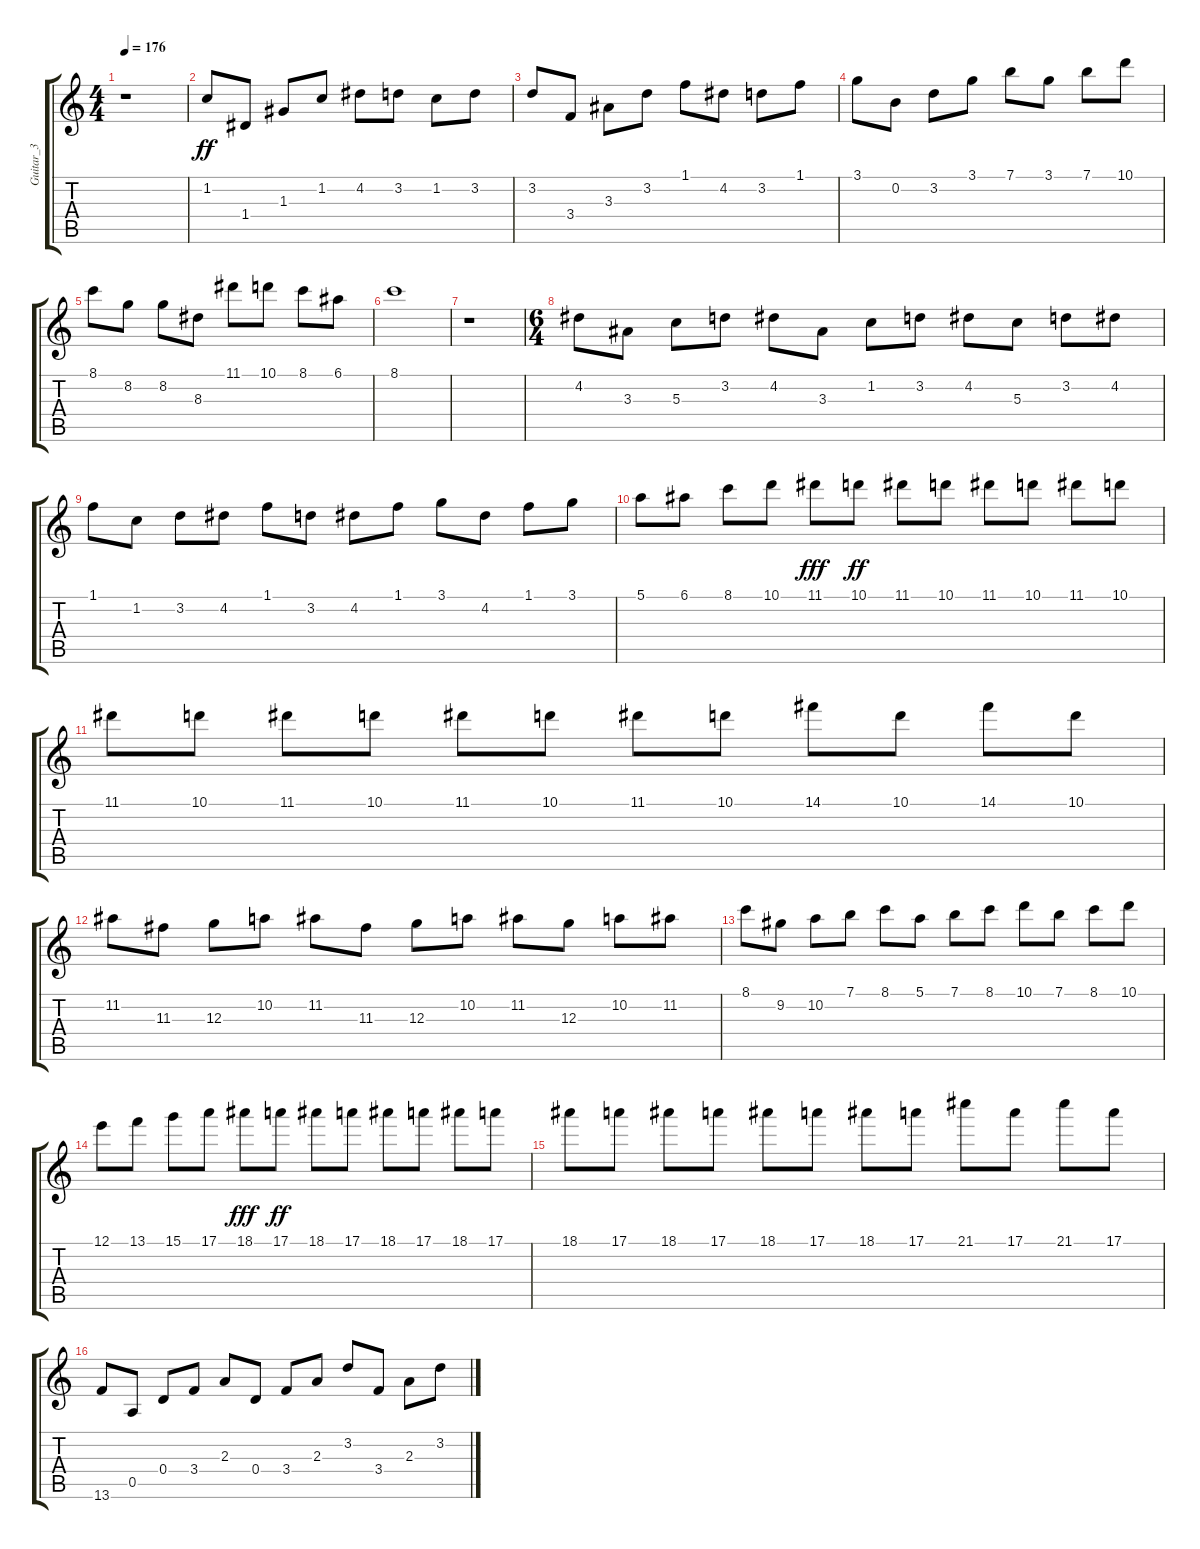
\track ("Guitar_3" "Guitar_3") {instrument distortionguitar}
\staff {score tabs}
\tuning (E4 B3 G3 D3 A2 E2) {hide}
\ts (4 4)
\tempo 176
\clef g2
\ks c
r.1{dy ff} |
1.2.8 1.4.8 1.3.8 1.2.8 4.2.8 3.2.8 1.2.8 3.2.8 |
3.2.8 3.4.8 3.3.8 3.2.8 1.1.8 4.2.8 3.2.8 1.1.8 |
3.1.8 0.2.8 3.2.8 3.1.8 7.1.8 3.1.8 7.1.8 10.1.8 |
8.1.8 8.2.8 8.2.8 8.3.8 11.1.8 10.1.8 8.1.8 6.1.8 |
8.1.1 |
r.1 |
\ts (6 4)
4.2.8{balance 10} 3.3.8 5.3.8 3.2.8 4.2.8 3.3.8 1.2.8{balance 10} 3.2.8 4.2.8 5.3.8 3.2.8 4.2.8 |
1.1.8{balance 10} 1.2.8 3.2.8 4.2.8 1.1.8 3.2.8 4.2.8{balance 11} 1.1.8 3.1.8 4.2.8 1.1.8 3.1.8 |
5.1.8{balance 11} 6.1.8 8.1.8 10.1.8 11.1.8{dy fff} 10.1.8{dy ff} 11.1.8{balance 11} 10.1.8 11.1.8 10.1.8 11.1.8 10.1.8 |
11.1.8 10.1.8 11.1.8 10.1.8 11.1.8 10.1.8 11.1.8 10.1.8 14.1.8 10.1.8 14.1.8 10.1.8 |
11.2.8 11.3.8 12.3.8 10.2.8 11.2.8 11.3.8 12.3.8{balance 11} 10.2.8 11.2.8 12.3.8 10.2.8 11.2.8 |
8.1.8{balance 12} 9.2.8 10.2.8 7.1.8 8.1.8 5.1.8 7.1.8{balance 12} 8.1.8 10.1.8 7.1.8 8.1.8 10.1.8 |
12.1.8{balance 12} 13.1.8 15.1.8 17.1.8 18.1.8{dy fff} 17.1.8{dy ff} 18.1.8{balance 12} 17.1.8 18.1.8 17.1.8 18.1.8 17.1.8 |
18.1.8{balance 13} 17.1.8 18.1.8 17.1.8 18.1.8 17.1.8 18.1.8{balance 13} 17.1.8 21.1.8 17.1.8 21.1.8 17.1.8 |
13.6.8{balance 10} 0.5.8 0.4.8 3.4.8 2.3.8 0.4.8 3.4.8{balance 10} 2.3.8 3.2.8 3.4.8 2.3.8 3.2.8
